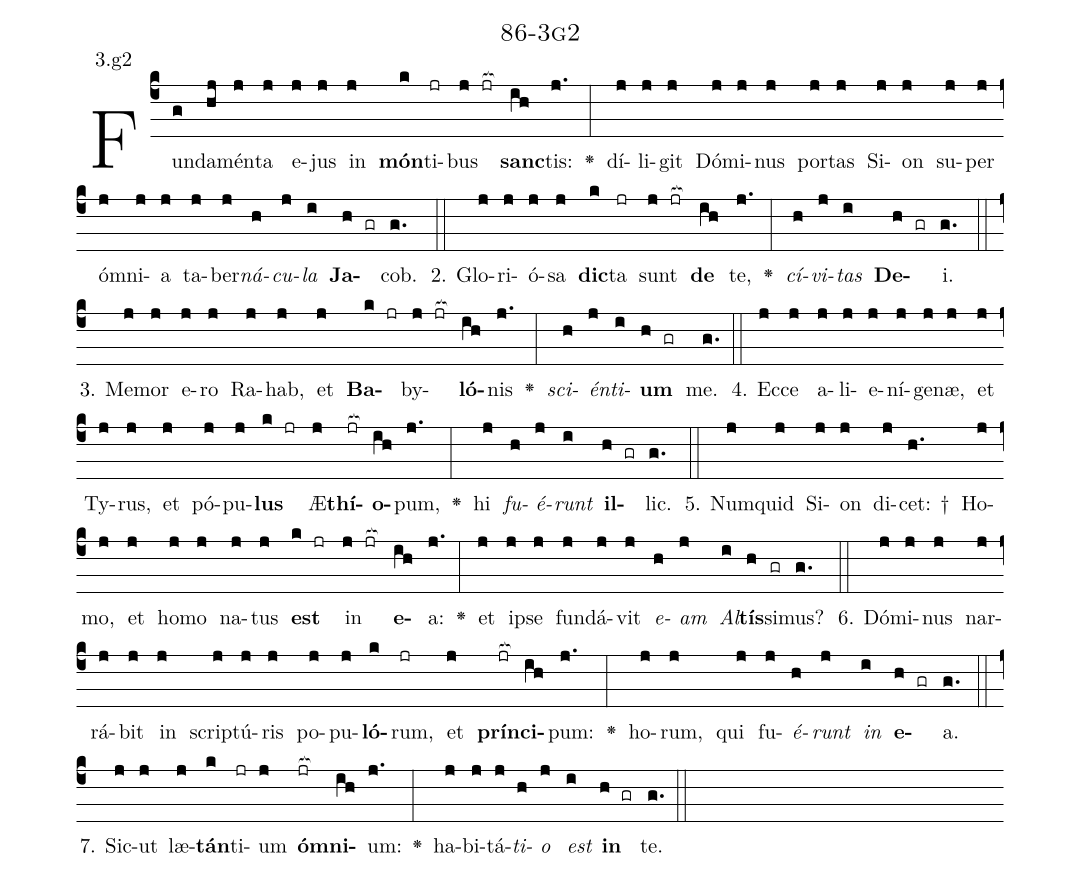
name: 86-3g2;
annotation: 3.g2;
%%
(c4)Fun(g)da(hj)mén(j)ta(j) e(j)jus(j) in(j) <b>món</b>(k)ti(jr)bus(j jr[ocb:1{]) <b>sanc</b>(ih[ocb:0}])tis:(j.) <v>\greheightstar</v>(:) dí(j)li(j)git(j) Dó(j)mi(j)nus(j) por(j)tas(j) Si(j)on(j) su(j)per(j) óm(j)ni(j)a(j) ta(j)ber(j)<i>ná</i>(h)<i>cu</i>(j)<i>la</i>(i) <b>Ja</b>(h gr)cob.(g.) (::)
2. Glo(j)ri(j)ó(j)sa(j) <b>dic</b>(k)ta(jr) sunt(j jr[ocb:1{]) <b>de</b>(ih[ocb:0}]) te,(j.) <v>\greheightstar</v>(:) <i>cí</i>(h)<i>vi</i>(j)<i>tas</i>(i) <b>De</b>(h gr)i.(g.) (::)
3. Me(j)mor(j) e(j)ro(j) Ra(j)hab,(j) et(j) <b>Ba</b>(k jr)by(j jr[ocb:1{])<b>ló</b>(ih[ocb:0}])nis(j.) <v>\greheightstar</v>(:) <i>sci</i>(h)<i>én</i>(j)<i>ti</i>(i)<b>um</b>(h gr) me.(g.) (::)
4. Ec(j)ce(j) a(j)li(j)e(j)ní(j)ge(j)næ,(j) et(j) Ty(j)rus,(j) et(j) pó(j)pu(j)<b>lus</b>(k jr) Æ(j)<b>thí</b>(jr[ocb:1{])<b>o</b>(ih[ocb:0}])pum,(j.) <v>\greheightstar</v>(:) hi(j) <i>fu</i>(h)<i>é</i>(j)<i>runt</i>(i) <b>il</b>(h gr)lic.(g.) (::)
5. Num(j)quid(j) Si(j)on(j) di(j)cet: †(h.) Ho(j)mo,(j) et(j) ho(j)mo(j) na(j)tus(j) <b>est</b>(k jr) in(j jr[ocb:1{]) <b>e</b>(ih[ocb:0}])a:(j.) <v>\greheightstar</v>(:) et(j) ip(j)se(j) fun(j)dá(j)vit(j) <i>e</i>(h)<i>am</i>(j) <i>Al</i>(i)<b>tís</b>(h)si(gr)mus?(g.) (::)
6. Dó(j)mi(j)nus(j) nar(j)rá(j)bit(j) in(j) scrip(j)tú(j)ris(j) po(j)pu(j)<b>ló</b>(k)rum,(jr) et(j) <b>prín</b>(jr[ocb:1{])<b>ci</b>(ih[ocb:0}])pum:(j.) <v>\greheightstar</v>(:) ho(j)rum,(j) qui(j) fu(j)<i>é</i>(h)<i>runt</i>(j) <i>in</i>(i) <b>e</b>(h gr)a.(g.) (::)
7. Sic(j)ut(j) læ(j)<b>tán</b>(k)ti(jr)um(j) <b>óm</b>(jr[ocb:1{])<b>ni</b>(ih[ocb:0}])um:(j.) <v>\greheightstar</v>(:) ha(j)bi(j)tá(j)<i>ti</i>(h)<i>o</i>(j) <i>est</i>(i) <b>in</b>(h gr) te.(g.) (::)
